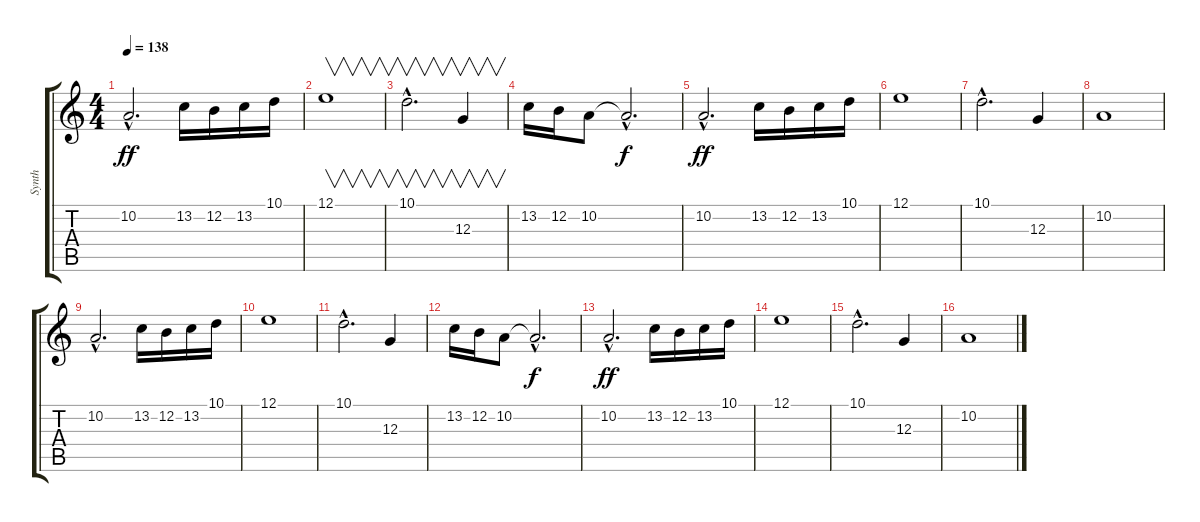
\track ("Synth" "Synth") {instrument synthbrass2}
\staff {score tabs}
\tuning (E4 B3 G3 D3 A2 E2) {hide}
\ts (4 4)
\tempo 138
\clef g2
\ks c
10.2{hac}.2{d dy ff} 13.2.16 12.2.16 13.2.16 10.1.16 |
12.1.1{v} |
10.1{hac}.2{v d} 12.3.4{v} |
13.2.16 12.2.16 10.2.8 10.2{hac t}.2{d dy f} |
10.2{hac}.2{d dy ff} 13.2.16 12.2.16 13.2.16 10.1.16 |
12.1.1 |
10.1{hac}.2{d} 12.3.4 |
10.2.1 |
10.2{hac}.2{d} 13.2.16 12.2.16 13.2.16 10.1.16 |
12.1.1 |
10.1{hac}.2{d} 12.3.4 |
13.2.16 12.2.16 10.2.8 10.2{hac t}.2{d dy f} |
10.2{hac}.2{d dy ff} 13.2.16 12.2.16 13.2.16 10.1.16 |
12.1.1 |
10.1{hac}.2{d} 12.3.4 |
10.2.1
